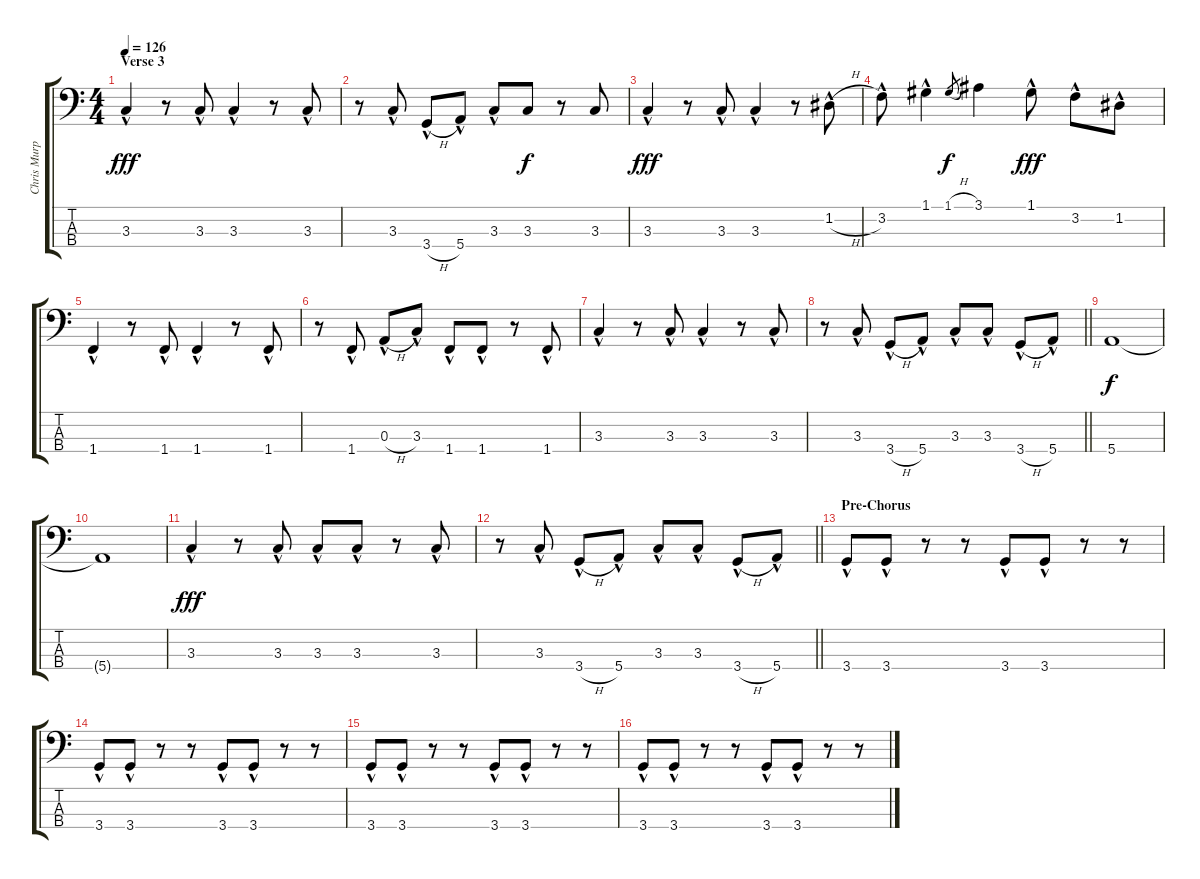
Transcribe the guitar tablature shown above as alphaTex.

\track ("Chris Murphy" "Chris Murp") {instrument electricbassfinger}
\staff {score tabs}
\tuning (G2 D2 A1 E1) {hide}
\ts (4 4)
\section ("" "Verse 3")
\tempo 126
\clef f4
\ks c
3.3{hac}.4{dy fff} r.8 3.3{hac}.8 3.3{hac}.4 r.8 3.3{hac}.8 |
r.8 3.3{hac}.8 3.4{h hac}.8 5.4{hac}.8 3.3{hac}.8 3.3.8{dy f} r.8 3.3.8 |
3.3{hac}.4{dy fff} r.8 3.3{hac}.8 3.3{hac}.4 r.8 1.2{h hac}.8 |
3.2{hac}.8 1.1{hac}.4 1.1{h}.8{gr dy f} 3.1.4 1.1{hac}.8{dy fff} 3.2{hac}.8 1.2{hac}.8 |
1.4{hac}.4 r.8 1.4{hac}.8 1.4{hac}.4 r.8 1.4{hac}.8 |
r.8 1.4{hac}.8 0.3{h hac}.8 3.3{hac}.8 1.4{hac}.8 1.4{hac}.8 r.8 1.4{hac}.8 |
3.3{hac}.4 r.8 3.3{hac}.8 3.3{hac}.4 r.8 3.3{hac}.8 |
\barLineRight lightlight
r.8 3.3{hac}.8 3.4{h hac}.8 5.4{hac}.8 3.3{hac}.8 3.3{hac}.8 3.4{h hac}.8 5.4{hac}.8 |
5.4.1{dy f} |
5.4{t}.1 |
3.3{hac}.4{dy fff} r.8 3.3{hac}.8 3.3{hac}.8 3.3{hac}.8 r.8 3.3{hac}.8 |
\barLineRight lightlight
r.8 3.3{hac}.8 3.4{h hac}.8 5.4{hac}.8 3.3{hac}.8 3.3{hac}.8 3.4{h hac}.8 5.4{hac}.8 |
\section ("" "Pre-Chorus")
3.4{hac}.8 3.4{hac}.8 r.8 r.8 3.4{hac}.8 3.4{hac}.8 r.8 r.8 |
3.4{hac}.8 3.4{hac}.8 r.8 r.8 3.4{hac}.8 3.4{hac}.8 r.8 r.8 |
3.4{hac}.8 3.4{hac}.8 r.8 r.8 3.4{hac}.8 3.4{hac}.8 r.8 r.8 |
3.4{hac}.8 3.4{hac}.8 r.8 r.8 3.4{hac}.8 3.4{hac}.8 r.8 r.8
